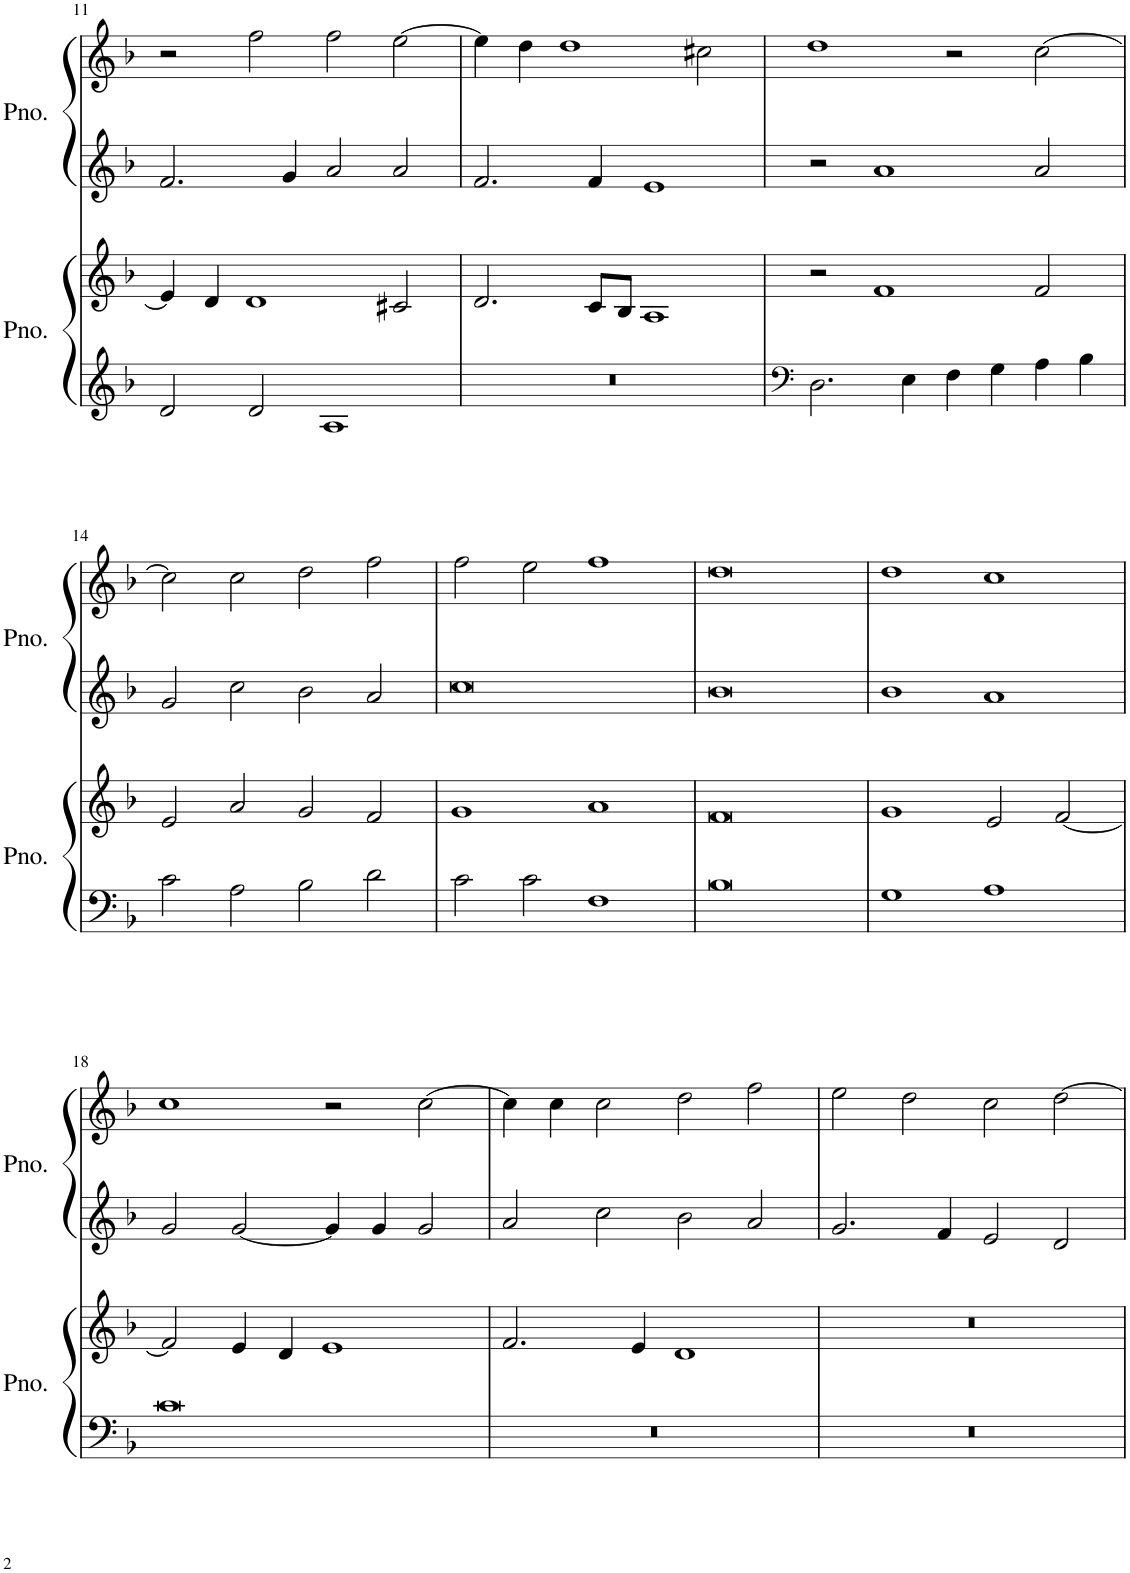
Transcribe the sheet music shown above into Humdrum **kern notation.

**kern	**kern	**kern	**kern
*part2	*part2	*part1	*part1
*staff4	*staff3	*staff2	*staff1
*I"Piano	*	*I"Piano	*
*I'Pno.	*	*I'Pno.	*
!!LO:PB:g=z
*clefG2	*clefG2	*clefG2	*clefG2
*k[b-]	*k[b-]	*k[b-]	*k[b-]
*M4/2	*M4/2	*M4/2	*M4/2
=11	=11	=11	=11
2d/	4e/]	2.f/	2r
.	4d/	.	.
2d/	1d	.	2ff\
.	.	4g/	.
1A	.	2a/	2ff\
.	2c#X/	2a/	[2ee\
=12	=12	=12	=12
0r	2.d/	2.f/	4ee\]
.	.	.	4dd\
.	.	.	1dd
.	8c/L	4f/	.
.	8B-/J	.	.
.	1A	1e	.
.	.	.	2cc#X\
=13	=13	=13	=13
*clefF4	*	*	*
2.D\	2r	2r	1dd
.	1f	1a	.
4E\	.	.	.
4F\	.	.	2r
4G\	.	.	.
4A\	2f/	2a/	[2cc\
4B-\	.	.	.
!!LO:LB:g=z
=14	=14	=14	=14
2c\	2e/	2g/	2cc\]
2A\	2a/	2cc\	2cc\
2B-\	2g/	2b-\	2dd\
2d\	2f/	2a/	2ff\
=15	=15	=15	=15
2c\	1g	0cc	2ff\
2c\	.	.	2ee\
1F	1a	.	1ff
=16	=16	=16	=16
0B-	0f	0b-	0dd
=17	=17	=17	=17
1G	1g	1b-	1dd
1A	2e/	1a	1cc
.	[2f/	.	.
!!LO:LB:g=z
=18	=18	=18	=18
0c	2f/]	2g/	1cc
.	4e/	[2g/	.
.	4d/	.	.
.	1e	4g/]	2r
.	.	4g/	.
.	.	2g/	[2cc\
=19	=19	=19	=19
0r	2.f/	2a/	4cc\]
.	.	.	4cc\
.	.	2cc\	2cc\
.	4e/	.	.
.	1d	2b-\	2dd\
.	.	2a/	2ff\
=20	=20	=20	=20
0r	0r	2.g/	2ee\
.	.	.	2dd\
.	.	4f/	.
.	.	2e/	2cc\
.	.	2d/	[2dd\
=	=	=	=
*-	*-	*-	*-
